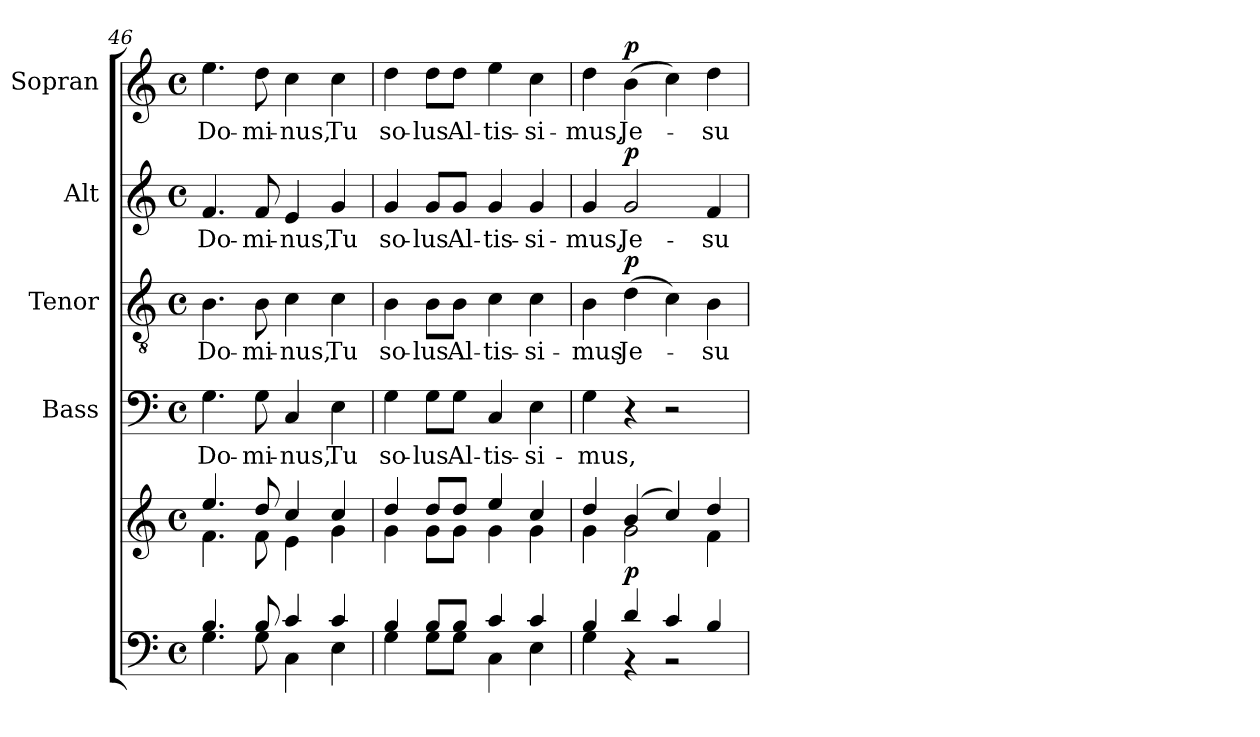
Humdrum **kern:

**kern	**kern	**dynam	**kern	**text	**kern	**text	**dynam	**kern	**text	**dynam	**kern	**text	**dynam
*part5	*part5	*part5	*part4	*part4	*part3	*part3	*part3	*part2	*part2	*part2	*part1	*part1	*part1
*staff6	*staff5	*staff5/6	*staff4	*staff4	*staff3	*staff3	*staff3	*staff2	*staff2	*staff2	*staff1	*staff1	*staff1
*	*	*	*I"Bass	*	*I"Tenor	*	*	*I"Alt	*	*	*I"Sopran	*	*
*	*	*	*I'B.	*	*I'T.	*	*	*I'A.	*	*	*I'S.	*	*
*clefF4	*clefG2	*	*clefF4	*	*clefGv2	*	*	*clefG2	*	*	*clefG2	*	*
*k[]	*k[]	*	*k[]	*	*k[]	*	*	*k[]	*	*	*k[]	*	*
*C:	*C:	*	*C:	*	*C:	*	*	*C:	*	*	*C:	*	*
*M4/4	*M4/4	*	*M4/4	*	*M4/4	*	*	*M4/4	*	*	*M4/4	*	*
*met(c)	*met(c)	*	*met(c)	*	*met(c)	*	*	*met(c)	*	*	*met(c)	*	*
=46	=46	=46	=46	=46	=46	=46	=46	=46	=46	=46	=46	=46	=46
*^	*^	*	*	*	*	*	*	*	*	*	*	*	*
!	!	!	!	!	!	!LO:LY:b	!	!LO:LY:b	!	!	!LO:LY:b	!	!	!LO:LY:b	!
4.B/	4.G\	4.ee/	4.f\	.	4.G\	Do-	4.B\	Do-	.	4.f/	Do-	.	4.ee\	Do-	.
!	!	!	!	!	!	!LO:LY:b	!	!LO:LY:b	!	!	!LO:LY:b	!	!	!LO:LY:b	!
8B/	8G\	8dd/	8f\	.	8G\	-mi-	8B\	-mi-	.	8f/	-mi-	.	8dd\	-mi-	.
!	!	!	!	!	!	!LO:LY:b	!	!LO:LY:b	!	!	!LO:LY:b	!	!	!LO:LY:b	!
4c/	4C\	4cc/	4e\	.	4C/	-nus,	4c\	-nus,	.	4e/	-nus,	.	4cc\	-nus,	.
!	!	!	!	!	!	!LO:LY:b	!	!LO:LY:b	!	!	!LO:LY:b	!	!	!LO:LY:b	!
4c/	4E\	4cc/	4g\	.	4E\	Tu	4c\	Tu	.	4g/	Tu	.	4cc\	Tu	.
=47	=47	=47	=47	=47	=47	=47	=47	=47	=47	=47	=47	=47	=47	=47	=47
!	!	!	!	!	!	!LO:LY:b	!	!LO:LY:b	!	!	!LO:LY:b	!	!	!LO:LY:b	!
4B/	4G\	4dd/	4g\	.	4G\	so-	4B\	so-	.	4g/	so-	.	4dd\	so-	.
!	!	!	!	!	!	!LO:LY:b	!	!LO:LY:b	!	!	!LO:LY:b	!	!	!LO:LY:b	!
8B/L	8G\L	8dd/L	8g\L	.	8G\L	-lus	8B\L	-lus	.	8g/L	-lus	.	8dd\L	-lus	.
!	!	!	!	!	!	!LO:LY:b	!	!LO:LY:b	!	!	!LO:LY:b	!	!	!LO:LY:b	!
8B/J	8G\J	8dd/J	8g\J	.	8G\J	Al-	8B\J	Al-	.	8g/J	Al-	.	8dd\J	Al-	.
!	!	!	!	!	!	!LO:LY:b	!	!LO:LY:b	!	!	!LO:LY:b	!	!	!LO:LY:b	!
4c/	4C\	4ee/	4g\	.	4C/	-tis-	4c\	-tis-	.	4g/	-tis-	.	4ee\	-tis-	.
!	!	!	!	!	!	!LO:LY:b	!	!LO:LY:b	!	!	!LO:LY:b	!	!	!LO:LY:b	!
4c/	4E\	4cc/	4g\	.	4E\	-si-	4c\	-si-	.	4g/	-si-	.	4cc\	-si-	.
=48	=48	=48	=48	=48	=48	=48	=48	=48	=48	=48	=48	=48	=48	=48	=48
!	!	!	!	!	!	!LO:LY:b	!	!LO:LY:b	!	!	!LO:LY:b	!	!	!LO:LY:b	!
4B/	4G\	4dd/	4g\	.	4G\	-mus,	4B\	-mus	.	4g/	-mus,	.	4dd\	-mus,	.
!	!	!	!	!LO:DY:b	!	!	!	!LO:LY:b	!LO:DY:a	!	!LO:LY:b	!LO:DY:a	!	!LO:LY:b	!LO:DY:a
4d/	4r	(4b/	2g\	p	4r	.	(>4d\	Je-	p	2g/	Je-	p	(>4b\	Je-	p
4c/	2r	4cc/)	.	.	2r	.	4c\)	.	.	.	.	.	4cc\)	.	.
!	!	!	!	!	!	!	!	!LO:LY:b	!	!	!LO:LY:b	!	!	!LO:LY:b	!
4B/	.	4dd/	4f\	.	.	.	4B\	-su	.	4f/	-su	.	4dd\	-su	.
*v	*v	*	*	*	*	*	*	*	*	*	*	*	*	*	*
*	*v	*v	*	*	*	*	*	*	*	*	*	*	*	*
=	=	=	=	=	=	=	=	=	=	=	=	=	=
*-	*-	*-	*-	*-	*-	*-	*-	*-	*-	*-	*-	*-	*-
